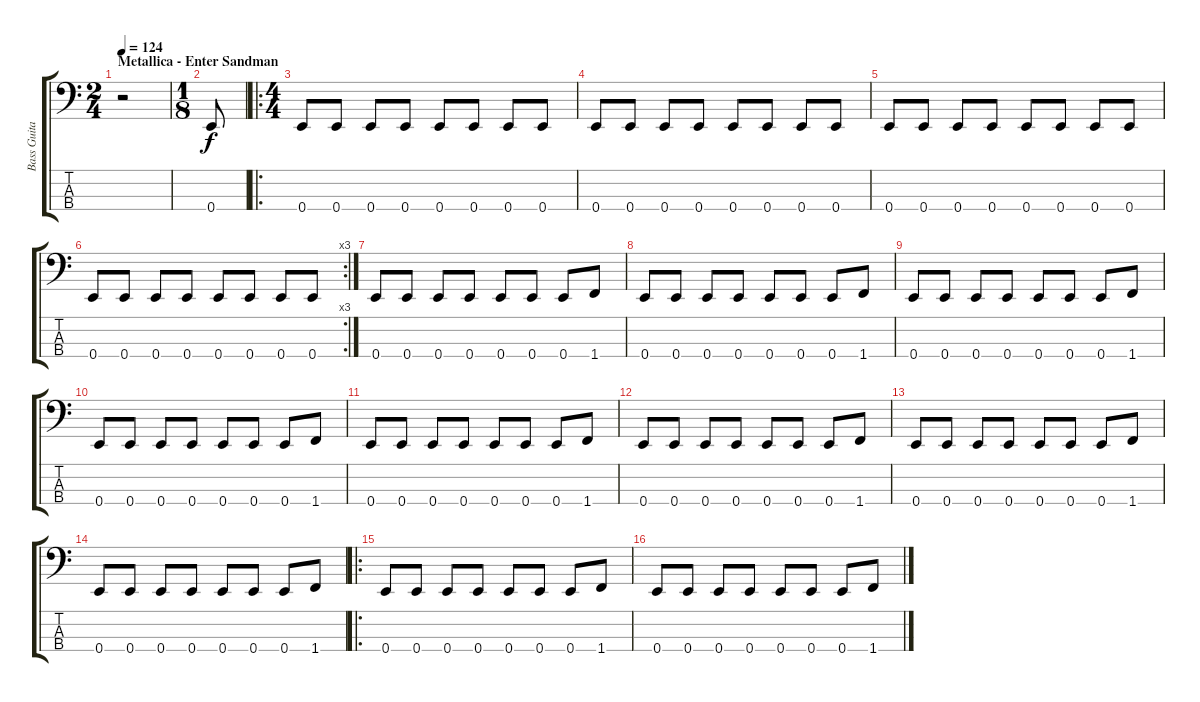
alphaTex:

\track ("Bass Guitar" "Bass Guita") {instrument electricbassfinger}
\staff {score tabs}
\tuning (G2 D2 A1 E1) {hide}
\ts (2 4)
\section ("" "Metallica - Enter Sandman")
\tempo 124
\clef f4
\ks c
r.2{dy f instrument electricbassfinger} |
\ts (1 8)
0.4.8 |
\ro
\ts (4 4)
0.4.8 0.4.8 0.4.8 0.4.8 0.4.8 0.4.8 0.4.8 0.4.8 |
0.4.8 0.4.8 0.4.8 0.4.8 0.4.8 0.4.8 0.4.8 0.4.8 |
0.4.8 0.4.8 0.4.8 0.4.8 0.4.8 0.4.8 0.4.8 0.4.8 |
\rc 3
0.4.8 0.4.8 0.4.8 0.4.8 0.4.8 0.4.8 0.4.8 0.4.8 |
0.4.8 0.4.8 0.4.8 0.4.8 0.4.8 0.4.8 0.4.8 1.4.8 |
0.4.8 0.4.8 0.4.8 0.4.8 0.4.8 0.4.8 0.4.8 1.4.8 |
0.4.8 0.4.8 0.4.8 0.4.8 0.4.8 0.4.8 0.4.8 1.4.8 |
0.4.8 0.4.8 0.4.8 0.4.8 0.4.8 0.4.8 0.4.8 1.4.8 |
0.4.8 0.4.8 0.4.8 0.4.8 0.4.8 0.4.8 0.4.8 1.4.8 |
0.4.8 0.4.8 0.4.8 0.4.8 0.4.8 0.4.8 0.4.8 1.4.8 |
0.4.8 0.4.8 0.4.8 0.4.8 0.4.8 0.4.8 0.4.8 1.4.8 |
0.4.8 0.4.8 0.4.8 0.4.8 0.4.8 0.4.8 0.4.8 1.4.8 |
\ro
0.4.8 0.4.8 0.4.8 0.4.8 0.4.8 0.4.8 0.4.8 1.4.8 |
0.4.8 0.4.8 0.4.8 0.4.8 0.4.8 0.4.8 0.4.8 1.4.8
